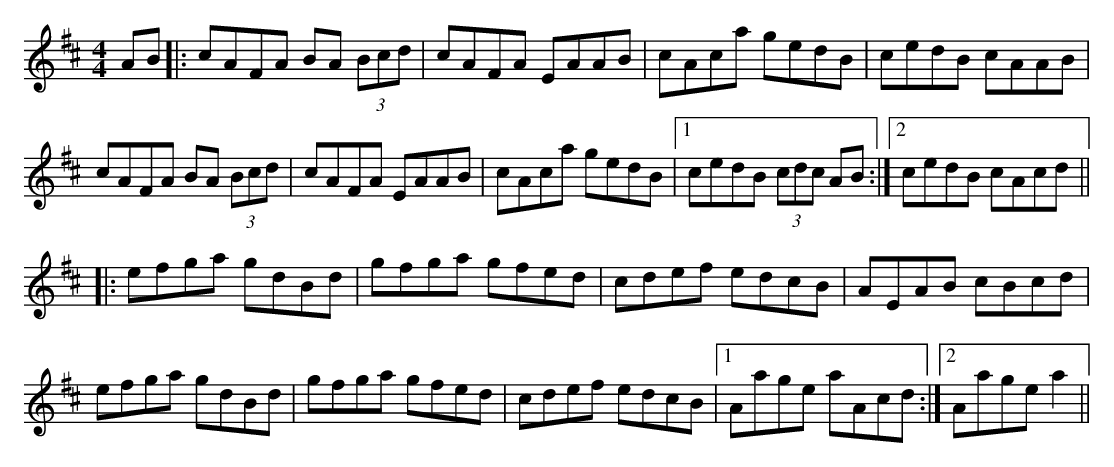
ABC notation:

X:1
M:4/4
K:Amix
AB|:cAFA BA (3Bcd|cAFA EAAB|cAca gedB|cedB cAAB|
cAFA BA (3Bcd|cAFA EAAB|cAca gedB|1 cedB (3cdc AB:|2 cedB cAcd||
|:efga gdBd|gfga gfed|cdef edcB|AEAB cBcd|
efga gdBd|gfga gfed|cdef edcB|1 Aage aAcd:|2 Aage a2||
